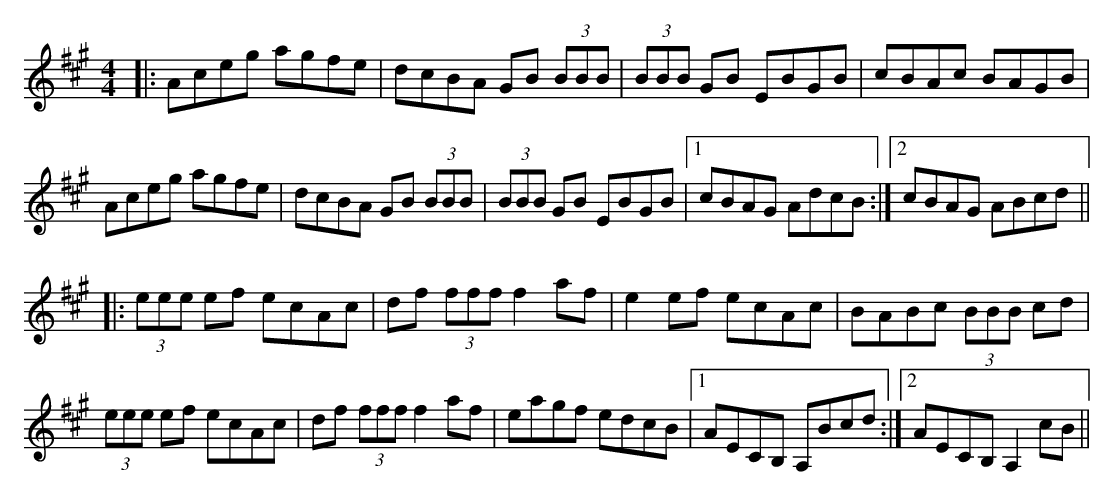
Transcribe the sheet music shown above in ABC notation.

X:1
M:4/4
K:A
|:Aceg agfe|dcBA GB (3BBB|(3BBB GB EBGB|cBAc BAGB|
Aceg agfe|dcBA GB (3BBB|(3BBB GB EBGB|1 cBAG AdcB:|2 cBAG ABcd||
|:(3eee ef ecAc|df (3fff f2 af|e2 ef ecAc|BABc (3BBB cd|
(3eee ef ecAc|df (3fff f2 af|eagf edcB|1 AECB, A,Bcd:|2 AECB, A,2 cB||
